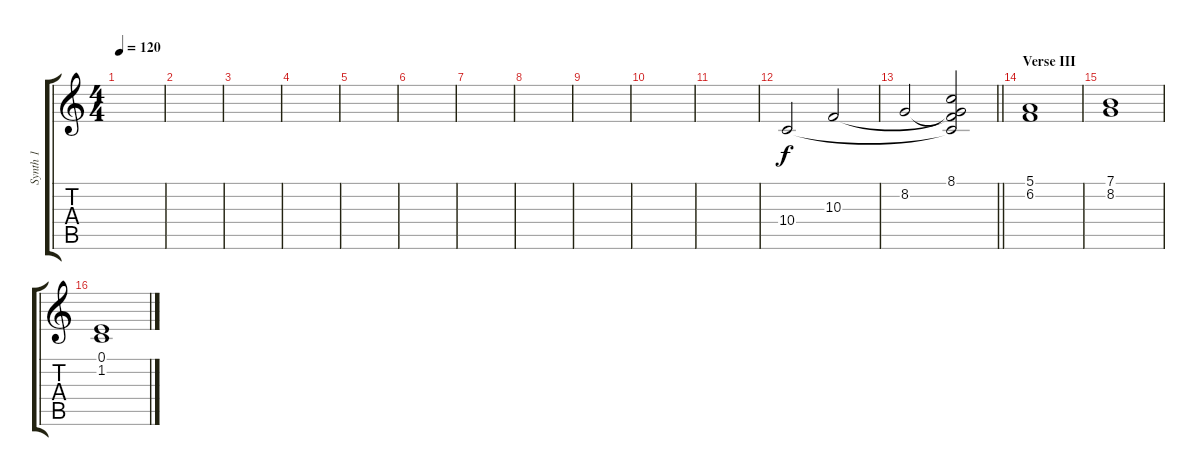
\track ("Synth 1" "Synth 1") {instrument stringensemble1}
\staff {score tabs}
\tuning (E4 B3 G3 D3 A2 E2) {hide}
\ts (4 4)
\tempo 120
\clef g2
\ks c
|
|
|
|
|
|
|
|
|
|
|
10.4.2 10.3.2 |
\barLineRight lightlight
8.2.2 (8.1 8.2{t} 10.3{t} 10.4{t}).2 |
\section ("" "Verse III")
(5.1 6.2).1 |
(7.1 8.2).1 |
(0.1 1.2).1
